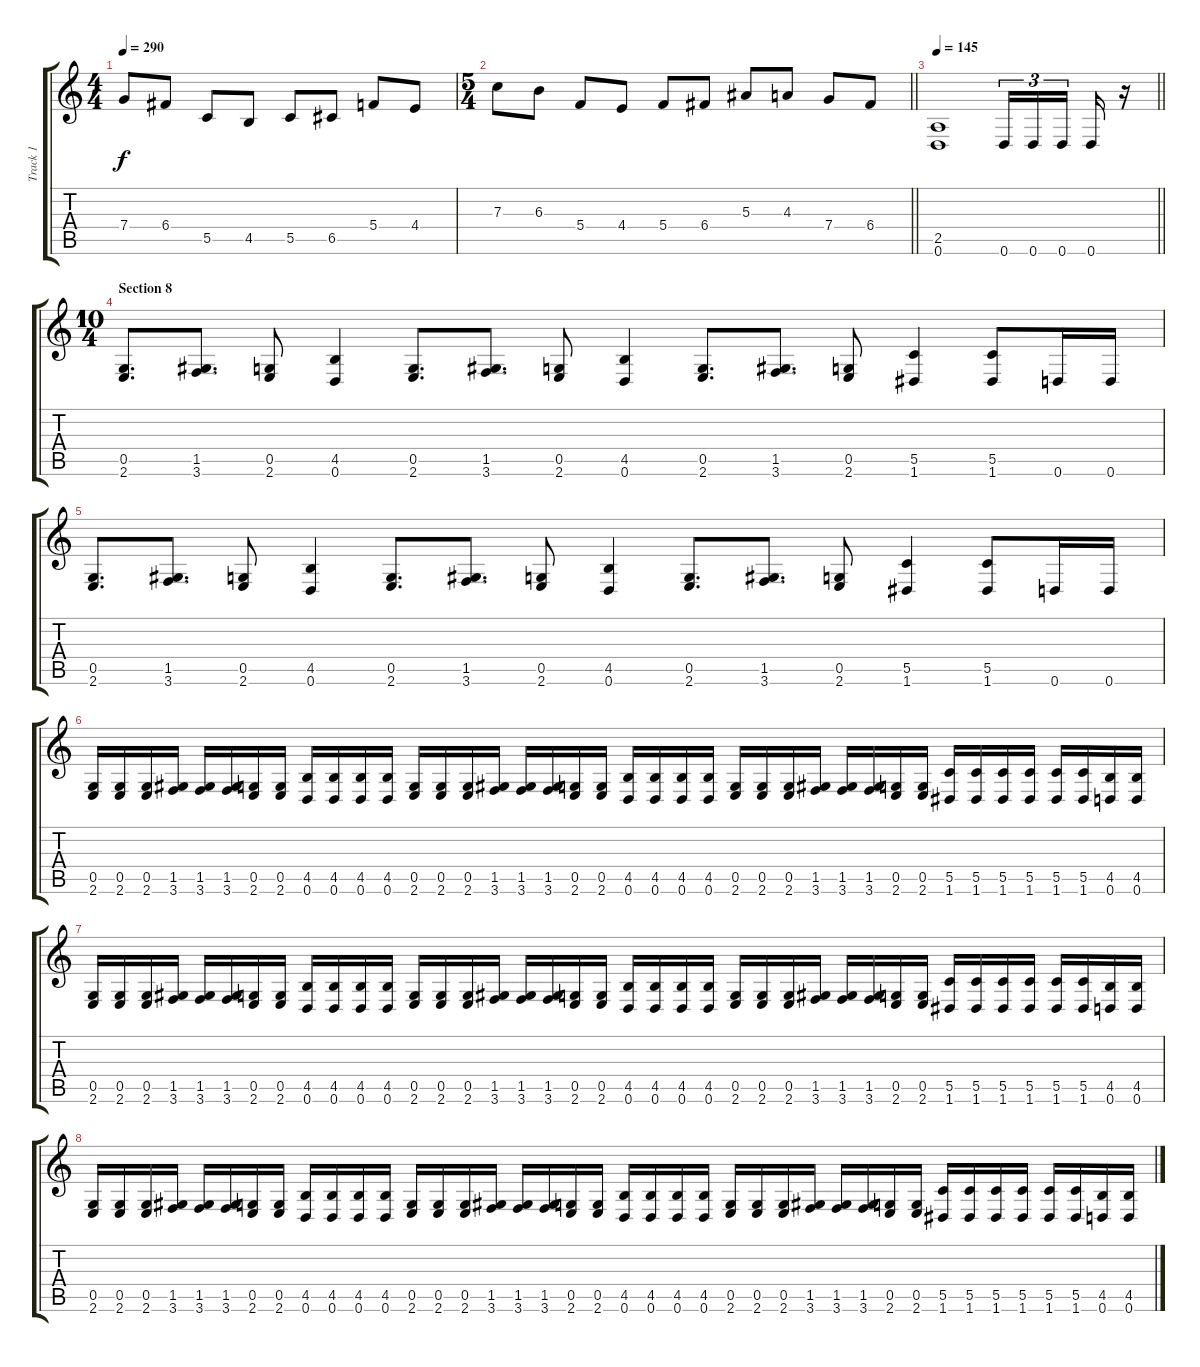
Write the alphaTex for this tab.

\track ("Track 1" "Track 1") {instrument distortionguitar}
\staff {score tabs}
\tuning (D4 A3 F3 C3 G2 D2) {hide}
\ts (4 4)
\tempo 290
\clef g2
\ks c
7.4.8{dy f} 6.4.8 5.5.8 4.5.8 5.5.8 6.5.8 5.4.8 4.4.8 |
\ts (5 4)
\barLineRight lightlight
7.3.8 6.3.8 5.4.8 4.4.8 5.4.8 6.4.8 5.3.8 4.3.8 7.4.8 6.4.8 |
\section ("" "")
\tempo 145
\barLineRight lightlight
(2.5 0.6).1 0.6.16{tu (3 2)} 0.6.16{tu (3 2)} 0.6.16{tu (3 2) beam splitsecondary} 0.6.16 r.16 |
\ts (10 4)
\section ("" "Section 8")
(0.5 2.6).8{d} (1.5 3.6).8{d} (0.5 2.6).8 (4.5 0.6).4 (0.5 2.6).8{d} (1.5 3.6).8{d} (0.5 2.6).8 (4.5 0.6).4 (0.5 2.6).8{d} (1.5 3.6).8{d} (0.5 2.6).8 (5.5 1.6).4 (5.5 1.6).8 0.6.16 0.6.16 |
(0.5 2.6).8{d} (1.5 3.6).8{d} (0.5 2.6).8 (4.5 0.6).4 (0.5 2.6).8{d} (1.5 3.6).8{d} (0.5 2.6).8 (4.5 0.6).4 (0.5 2.6).8{d} (1.5 3.6).8{d} (0.5 2.6).8 (5.5 1.6).4 (5.5 1.6).8 0.6.16 0.6.16 |
(0.5 2.6).16 (0.5 2.6).16 (0.5 2.6).16 (1.5 3.6).16 (1.5 3.6).16 (1.5 3.6).16 (0.5 2.6).16 (0.5 2.6).16 (4.5 0.6).16 (4.5 0.6).16 (4.5 0.6).16 (4.5 0.6).16 (0.5 2.6).16 (0.5 2.6).16 (0.5 2.6).16 (1.5 3.6).16 (1.5 3.6).16 (1.5 3.6).16 (0.5 2.6).16 (0.5 2.6).16 (4.5 0.6).16 (4.5 0.6).16 (4.5 0.6).16 (4.5 0.6).16 (0.5 2.6).16 (0.5 2.6).16 (0.5 2.6).16 (1.5 3.6).16 (1.5 3.6).16 (1.5 3.6).16 (0.5 2.6).16 (0.5 2.6).16 (5.5 1.6).16 (5.5 1.6).16 (5.5 1.6).16 (5.5 1.6).16 (5.5 1.6).16 (5.5 1.6).16 (4.5 0.6).16 (4.5 0.6).16 |
(0.5 2.6).16 (0.5 2.6).16 (0.5 2.6).16 (1.5 3.6).16 (1.5 3.6).16 (1.5 3.6).16 (0.5 2.6).16 (0.5 2.6).16 (4.5 0.6).16 (4.5 0.6).16 (4.5 0.6).16 (4.5 0.6).16 (0.5 2.6).16 (0.5 2.6).16 (0.5 2.6).16 (1.5 3.6).16 (1.5 3.6).16 (1.5 3.6).16 (0.5 2.6).16 (0.5 2.6).16 (4.5 0.6).16 (4.5 0.6).16 (4.5 0.6).16 (4.5 0.6).16 (0.5 2.6).16 (0.5 2.6).16 (0.5 2.6).16 (1.5 3.6).16 (1.5 3.6).16 (1.5 3.6).16 (0.5 2.6).16 (0.5 2.6).16 (5.5 1.6).16 (5.5 1.6).16 (5.5 1.6).16 (5.5 1.6).16 (5.5 1.6).16 (5.5 1.6).16 (4.5 0.6).16 (4.5 0.6).16 |
(0.5 2.6).16 (0.5 2.6).16 (0.5 2.6).16 (1.5 3.6).16 (1.5 3.6).16 (1.5 3.6).16 (0.5 2.6).16 (0.5 2.6).16 (4.5 0.6).16 (4.5 0.6).16 (4.5 0.6).16 (4.5 0.6).16 (0.5 2.6).16 (0.5 2.6).16 (0.5 2.6).16 (1.5 3.6).16 (1.5 3.6).16 (1.5 3.6).16 (0.5 2.6).16 (0.5 2.6).16 (4.5 0.6).16 (4.5 0.6).16 (4.5 0.6).16 (4.5 0.6).16 (0.5 2.6).16 (0.5 2.6).16 (0.5 2.6).16 (1.5 3.6).16 (1.5 3.6).16 (1.5 3.6).16 (0.5 2.6).16 (0.5 2.6).16 (5.5 1.6).16 (5.5 1.6).16 (5.5 1.6).16 (5.5 1.6).16 (5.5 1.6).16 (5.5 1.6).16 (4.5 0.6).16 (4.5 0.6).16
